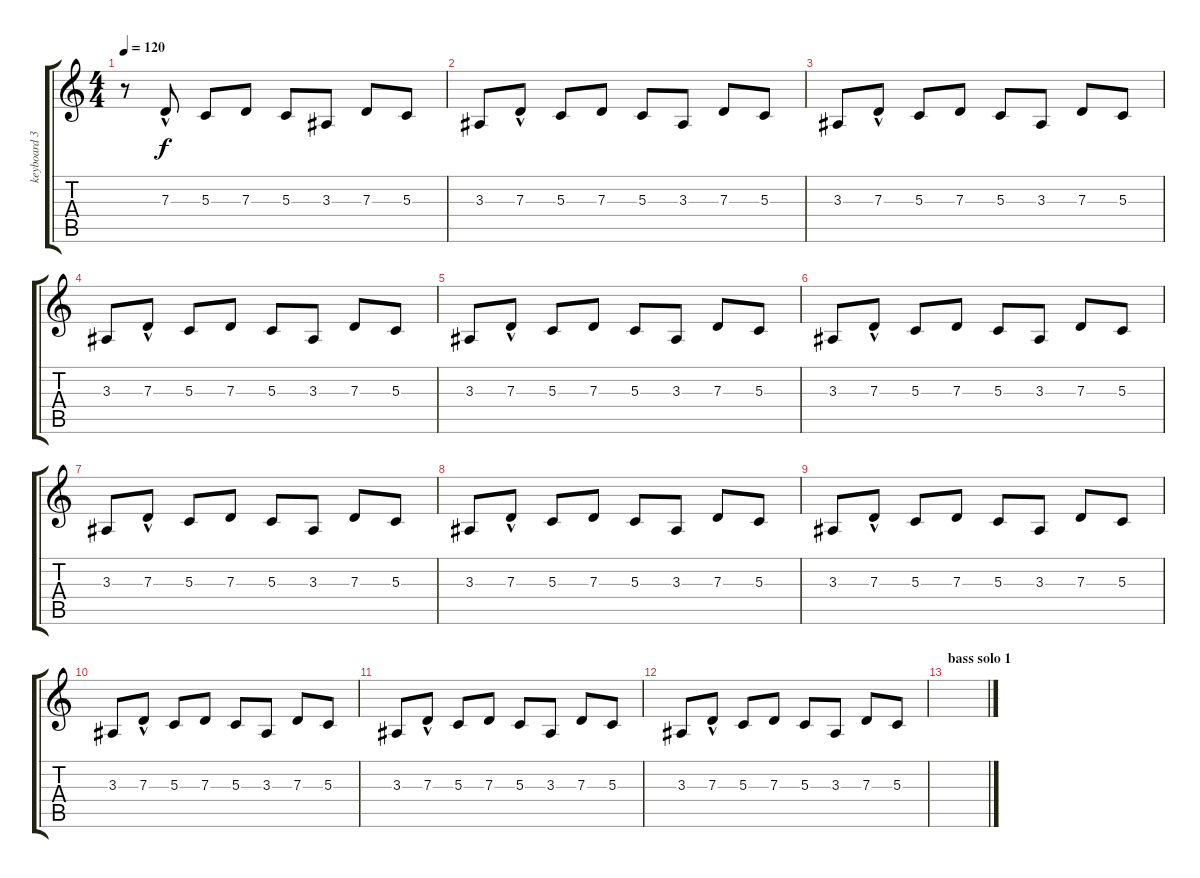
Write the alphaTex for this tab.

\track ("keyboard 3" "keyboard 3") {instrument electricpiano1}
\staff {score tabs}
\tuning (E4 B3 G3 D3 A2 E2) {hide}
\ts (4 4)
\tempo 120
\clef g2
\ks c
r.8{dy f balance 0 instrument electricpiano1} 7.3{hac}.8 5.3.8 7.3.8 5.3.8 3.3.8 7.3.8 5.3.8 |
3.3.8 7.3{hac}.8 5.3.8 7.3.8 5.3.8 3.3.8 7.3.8 5.3.8 |
3.3.8 7.3{hac}.8 5.3.8 7.3.8 5.3.8 3.3.8 7.3.8 5.3.8 |
3.3.8 7.3{hac}.8 5.3.8 7.3.8 5.3.8 3.3.8 7.3.8 5.3.8 |
3.3.8{balance 16} 7.3{hac}.8 5.3.8 7.3.8 5.3.8 3.3.8 7.3.8 5.3.8 |
3.3.8 7.3{hac}.8 5.3.8 7.3.8 5.3.8 3.3.8 7.3.8 5.3.8 |
3.3.8 7.3{hac}.8 5.3.8 7.3.8 5.3.8 3.3.8 7.3.8 5.3.8 |
3.3.8 7.3{hac}.8 5.3.8 7.3.8 5.3.8 3.3.8 7.3.8 5.3.8 |
3.3.8{balance 0} 7.3{hac}.8 5.3.8 7.3.8 5.3.8 3.3.8 7.3.8 5.3.8 |
3.3.8 7.3{hac}.8 5.3.8 7.3.8 5.3.8 3.3.8 7.3.8 5.3.8 |
3.3.8 7.3{hac}.8 5.3.8 7.3.8 5.3.8 3.3.8 7.3.8 5.3.8 |
3.3.8 7.3{hac}.8 5.3.8 7.3.8 5.3.8 3.3.8 7.3.8 5.3.8 |
\section ("" "bass solo 1")
